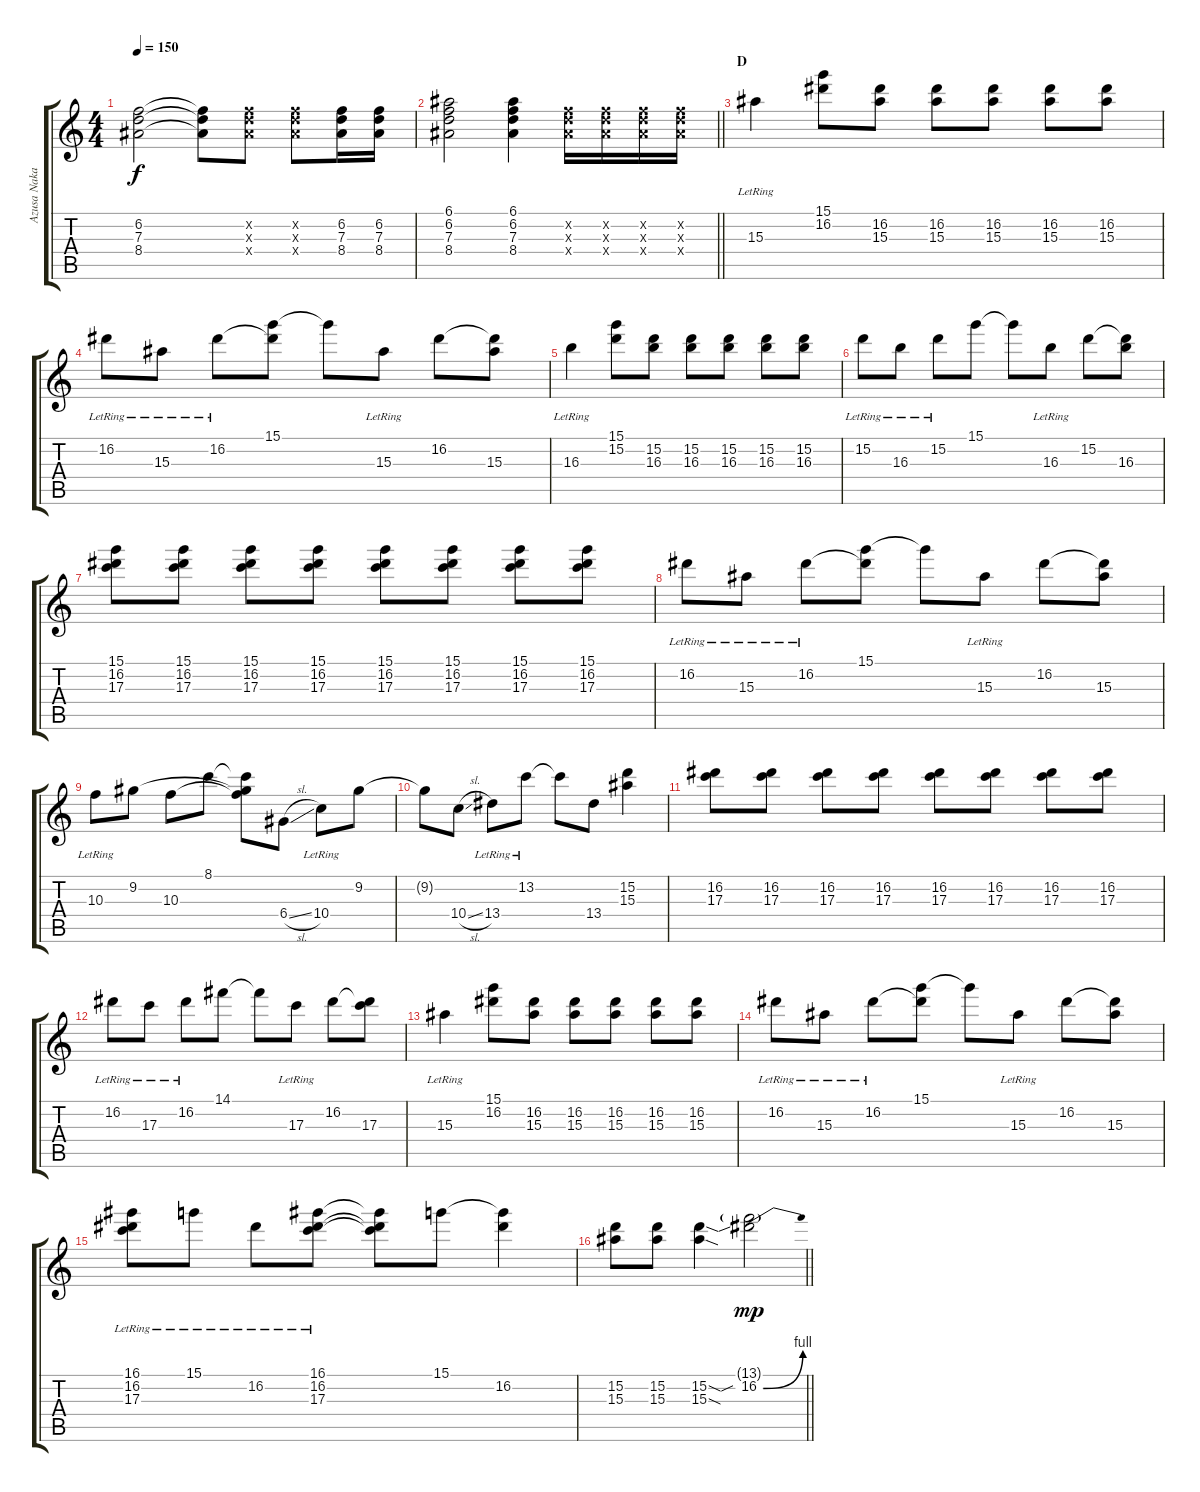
\track ("Azusa Nakano" "Azusa Naka") {instrument overdrivenguitar}
\staff {score tabs}
\tuning (E4 B3 G3 D3 A2 E2) {hide}
\ts (4 4)
\tempo 150
\clef g2
\ks c
(6.2 7.3 8.4).2{dy f} (6.2{t} 7.3{t} 8.4{t}).8 (6.2{x} 7.3{x} 8.4{x}).8 (6.2{x} 7.3{x} 8.4{x}).8 (6.2 7.3 8.4).16 (6.2 7.3 8.4).16 |
\barLineRight lightlight
(6.1 6.2 7.3 8.4).2 (6.1 6.2 7.3 8.4).4 (6.2{x} 7.3{x} 8.4{x}).16 (6.2{x} 7.3{x} 8.4{x}).16 (6.2{x} 7.3{x} 8.4{x}).16 (6.2{x} 7.3{x} 8.4{x}).16 |
\section ("" "D")
15.3{lr}.4 (15.1 16.2).8 (16.2 15.3).8 (16.2 15.3).8 (16.2 15.3).8 (16.2 15.3).8 (16.2 15.3).8 |
16.2{lr}.8 15.3{lr}.8 16.2{lr}.8 (15.1 16.2{t}).8 15.1{t}.8 15.3{lr}.8 16.2.8 (16.2{t} 15.3).8 |
16.3{lr}.4 (15.1 15.2).8 (15.2 16.3).8 (15.2 16.3).8 (15.2 16.3).8 (15.2 16.3).8 (15.2 16.3).8 |
15.2{lr}.8 16.3{lr}.8 15.2{lr}.8 15.1.8 15.1{t}.8 16.3{lr}.8 15.2.8 (15.2{t} 16.3).8 |
(15.1 16.2 17.3).8 (15.1 16.2 17.3).8 (15.1 16.2 17.3).8 (15.1 16.2 17.3).8 (15.1 16.2 17.3).8 (15.1 16.2 17.3).8 (15.1 16.2 17.3).8 (15.1 16.2 17.3).8 |
16.2{lr}.8 15.3{lr}.8 16.2{lr}.8 (15.1 16.2{t}).8 15.1{t}.8 15.3{lr}.8 16.2.8 (16.2{t} 15.3).8 |
10.3{lr}.8 9.2.8 10.3.8 8.1.8 (8.1{t} 9.2{t} 10.3{t}).8 6.4{sl}.8 10.4{lr}.8 9.2.8 |
9.2{t}.8 10.4{sl}.8 13.4{lr}.8 13.2{lr}.8 13.2{t}.8 13.4.8 (15.2 15.3).4 |
(16.2 17.3).8 (16.2 17.3).8 (16.2 17.3).8 (16.2 17.3).8 (16.2 17.3).8 (16.2 17.3).8 (16.2 17.3).8 (16.2 17.3).8 |
16.2{lr}.8 17.3{lr}.8 16.2{lr}.8 14.1.8 14.1{t}.8 17.3{lr}.8 16.2.8 (16.2{t} 17.3).8 |
15.3{lr}.4 (15.1 16.2).8 (16.2 15.3).8 (16.2 15.3).8 (16.2 15.3).8 (16.2 15.3).8 (16.2 15.3).8 |
16.2{lr}.8 15.3{lr}.8 16.2{lr}.8 (15.1 16.2{t}).8 15.1{t}.8 15.3{lr}.8 16.2.8 (16.2{t} 15.3).8 |
(16.1{lr} 16.2{lr} 17.3{lr}).8 15.1{lr}.8 16.2{lr}.8 (16.1{lr} 16.2{lr} 17.3{lr}).8 (16.1{t} 16.2{t} 17.3{t}).8 15.1.8 (15.1{t} 16.2).4 |
\barLineRight lightlight
(15.2 15.3).8 (15.2 15.3).8 (15.2{sod} 15.3{sod}).4 (13.1{g} 16.2{be (bend 0 0 60 4) sib}).2{dy mp}
